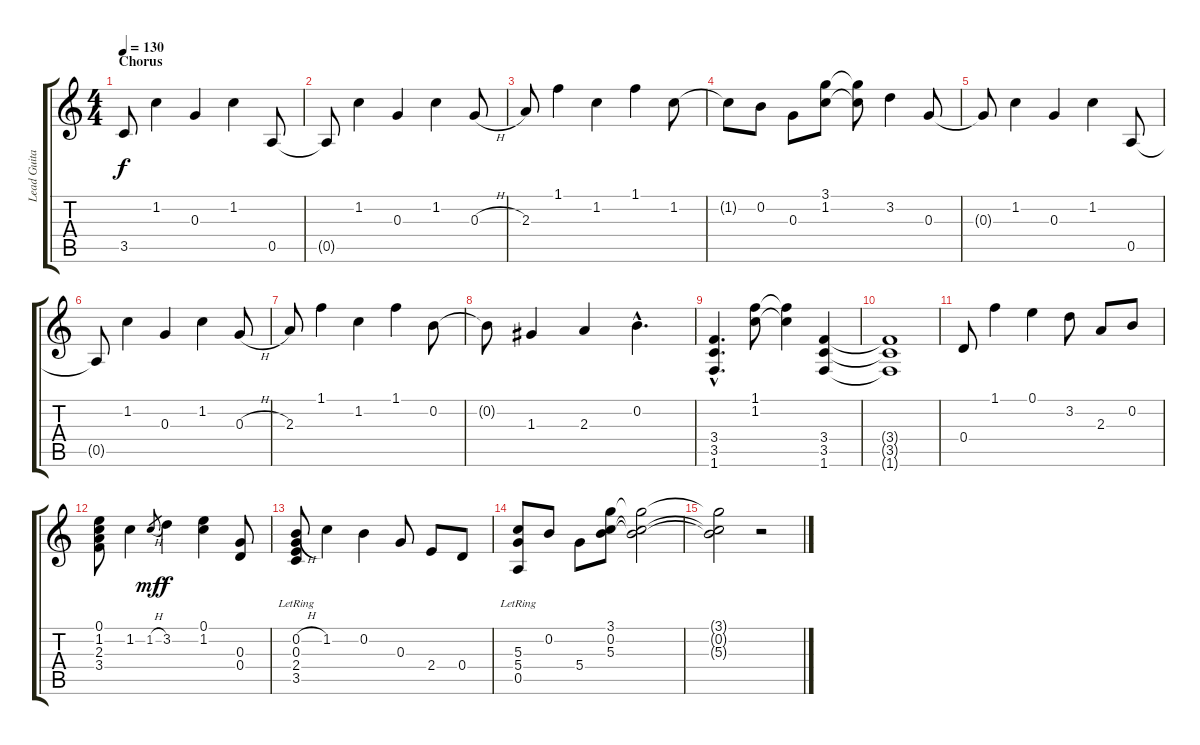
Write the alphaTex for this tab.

\track ("Lead Guitar" "Lead Guita") {instrument electricguitarclean}
\staff {score tabs}
\tuning (E4 B3 G3 D3 A2 E2) {hide}
\ts (4 4)
\section ("" "Chorus")
\tempo 130
\clef g2
\ks c
3.5.8{dy f} 1.2.4 0.3.4 1.2.4 0.5.8 |
0.5{t}.8 1.2.4 0.3.4 1.2.4 0.3{h}.8 |
2.3.8 1.1.4 1.2.4 1.1.4 1.2.8 |
1.2{t}.8 0.2.8 0.3.8 (3.1 1.2).8 (3.1{t} 1.2{t}).8 3.2.4 0.3.8 |
0.3{t}.8 1.2.4 0.3.4 1.2.4 0.5.8 |
0.5{t}.8 1.2.4 0.3.4 1.2.4 0.3{h}.8 |
2.3.8 1.1.4 1.2.4 1.1.4 0.2.8 |
0.2{t}.8 1.3.4 2.3.4 0.2{hac}.4{d} |
(3.4{hac} 3.5{hac} 1.6{hac}).4{d} (1.1 1.2).8 (1.1{t} 1.2{t}).4 (3.4 3.5 1.6).4 |
(3.4{t} 3.5{t} 1.6{t}).1 |
0.4.8 1.1.4 0.1.4 3.2.8 2.3.8 0.2.8 |
(0.1 1.2 2.3 3.4).8 1.2.4 1.2{h}.8{gr dy mf} 3.2.4{dy f} (0.1 1.2).4 (0.3 0.4).8 |
(0.2{h} 0.3{lr} 2.4{lr} 3.5{lr}).8 1.2.4 0.2.4 0.3.8 2.4.8 0.4.8 |
(5.3 5.4{lr} 0.5{lr}).8 0.2.8 5.4.8 (3.1 0.2 5.3).8 (3.1{t} 0.2{t} 5.3{t}).2 |
(3.1{t} 0.2{t} 5.3{t}).2 r.2
